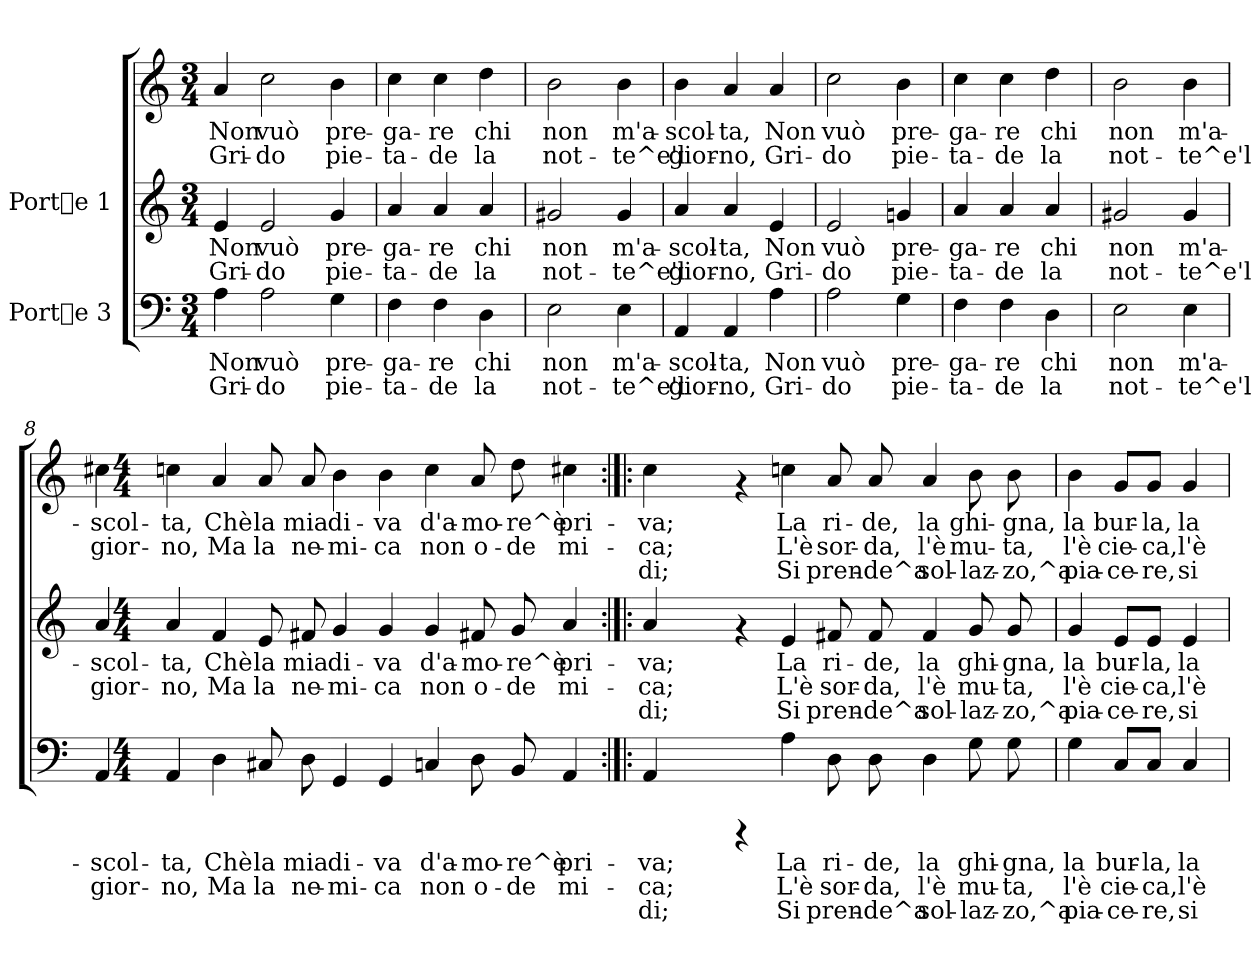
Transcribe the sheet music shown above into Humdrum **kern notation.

**kern	**text	**text	**text	**kern	**text	**text	**text	**kern	**text	**text	**text
*part2	*part2	*part2	*part2	*part1	*part1	*part1	*part1	*part1	*part1	*part1	*part1
*staff3	*staff3	*staff3	*staff3	*staff2	*staff2	*staff2	*staff2	*staff1	*staff1	*staff1	*staff1
*I"Porte 3	*	*	*	*I"Porte 1	*	*	*	*	*	*	*
!!LO:PB:g=z
*stria5	*	*	*	*stria5	*	*	*	*stria5	*	*	*
*clefF4	*	*	*	*clefG2	*	*	*	*clefG2	*	*	*
*M3/4	*	*	*	*M3/4	*	*	*	*M3/4	*	*	*
*MM135	*	*	*	*MM135	*	*	*	*MM135	*	*	*
=1	=1	=1	=1	=1	=1	=1	=1	=1	=1	=1	=1
!	!LO:LY:b:cj	!LO:LY:b:cj	!	!	!LO:LY:b:cj	!LO:LY:b:cj	!	!	!LO:LY:b:cj	!LO:LY:b:cj	!
4A\	Non	Gri-	.	4e/	-Non	Gri-	.	4a/	Non	Gri-	.
!	!LO:LY:b:cj	!LO:LY:b:cj	!	!	!LO:LY:b:cj	!LO:LY:b:cj	!	!	!LO:LY:b:cj	!LO:LY:b:cj	!
2A\	-vuò	do	.	2e/	-vuò	do	.	2cc\	-vuò	do	.
!	!LO:LY:b:cj	!LO:LY:b:cj	!	!	!LO:LY:b:cj	!LO:LY:b:cj	!	!	!LO:LY:b:cj	!LO:LY:b:cj	!
4G\	pre-	-pie-	.	4g/	pre-	-pie-	.	4b\	pre-	-pie-	.
=2	=2	=2	=2	=2	=2	=2	=2	=2	=2	=2	=2
!	!LO:LY:b:cj	!LO:LY:b:cj	!	!	!LO:LY:b:cj	!LO:LY:b:cj	!	!	!LO:LY:b:cj	!LO:LY:b:cj	!
4F\	-ga-	-ta-	.	4a/	ga-	-ta-	.	4cc\	-ga-	-ta-	.
!	!LO:LY:b:cj	!LO:LY:b:cj	!	!	!LO:LY:b:cj	!LO:LY:b:cj	!	!	!LO:LY:b:cj	!LO:LY:b:cj	!
4F\	-re	de	.	4a/	-re	de	.	4cc\	-re	de	.
!	!LO:LY:b:cj	!LO:LY:b:cj	!	!	!LO:LY:b:cj	!LO:LY:b:cj	!	!	!LO:LY:b:cj	!LO:LY:b:cj	!
4D\	chi	la	.	4a/	chi	la	.	4dd\	chi	la	.
=3	=3	=3	=3	=3	=3	=3	=3	=3	=3	=3	=3
!	!LO:LY:b:cj	!LO:LY:b:cj	!	!	!LO:LY:b:cj	!LO:LY:b:cj	!	!	!LO:LY:b:cj	!LO:LY:b:cj	!
2E\	non	not-	.	2g#X/	non	not-	.	2b\	non	not-	.
!	!LO:LY:b:cj	!LO:LY:b:cj	!	!	!LO:LY:b:cj	!LO:LY:b:cj	!	!	!LO:LY:b:cj	!LO:LY:b:cj	!
4E\	-m'a-	-te^e'l	.	4g#/	-m'a-	-te^e'l	.	4b\	-m'a-	-te^e'l	.
=4	=4	=4	=4	=4	=4	=4	=4	=4	=4	=4	=4
!	!LO:LY:b:cj	!LO:LY:b:cj	!	!	!LO:LY:b:cj	!LO:LY:b:cj	!	!	!LO:LY:b:cj	!LO:LY:b:cj	!
4AA/	scol-	-gior-	.	4a/	-scol-	-gior-	.	4b\	scol-	-gior-	.
!	!LO:LY:b:cj	!LO:LY:b:cj	!	!	!LO:LY:b:cj	!LO:LY:b:cj	!	!	!LO:LY:b:cj	!LO:LY:b:cj	!
4AA/	-ta,	no,	.	4a/	-ta,	no,	.	4a/	-ta,	no,	.
!	!LO:LY:b:cj	!LO:LY:b:cj	!	!	!LO:LY:b:cj	!LO:LY:b:cj	!	!	!LO:LY:b:cj	!LO:LY:b:cj	!
4A\	Non	Gri-	.	4e/	Non	Gri-	.	4a/	Non	Gri-	.
=5	=5	=5	=5	=5	=5	=5	=5	=5	=5	=5	=5
!	!LO:LY:b:cj	!LO:LY:b:cj	!	!	!LO:LY:b:cj	!LO:LY:b:cj	!	!	!LO:LY:b:cj	!LO:LY:b:cj	!
2A\	-vuò	do	.	2e/	-vuò	do	.	2cc\	-vuò	do	.
!	!LO:LY:b:cj	!LO:LY:b:cj	!	!	!LO:LY:b:cj	!LO:LY:b:cj	!	!	!LO:LY:b:cj	!LO:LY:b:cj	!
4G\	pre-	-pie-	.	4gn/	pre-	-pie-	.	4b\	pre-	-pie-	.
=6	=6	=6	=6	=6	=6	=6	=6	=6	=6	=6	=6
!	!LO:LY:b:cj	!LO:LY:b:cj	!	!	!LO:LY:b:cj	!LO:LY:b:cj	!	!	!LO:LY:b:cj	!LO:LY:b:cj	!
4F\	-ga-	-ta-	.	4a/	ga-	-ta-	.	4cc\	-ga-	-ta-	.
!	!LO:LY:b:cj	!LO:LY:b:cj	!	!	!LO:LY:b:cj	!LO:LY:b:cj	!	!	!LO:LY:b:cj	!LO:LY:b:cj	!
4F\	-re	de	.	4a/	-re	de	.	4cc\	-re	de	.
!	!LO:LY:b:cj	!LO:LY:b:cj	!	!	!LO:LY:b:cj	!LO:LY:b:cj	!	!	!LO:LY:b:cj	!LO:LY:b:cj	!
4D\	chi	la	.	4a/	chi	la	.	4dd\	chi	la	.
!!LO:LB:g=z
=7	=7	=7	=7	=7	=7	=7	=7	=7	=7	=7	=7
!	!LO:LY:b:cj	!LO:LY:b:cj	!	!	!LO:LY:b:cj	!LO:LY:b:cj	!	!	!LO:LY:b:cj	!LO:LY:b:cj	!
2E\	non	not-	.	2g#X/	non	not-	.	2b\	non	not-	.
!	!LO:LY:b:cj	!LO:LY:b:cj	!	!	!LO:LY:b:cj	!LO:LY:b:cj	!	!	!LO:LY:b:cj	!LO:LY:b:cj	!
4E\	-m'a-	-te^e'l	.	4g#/	-m'a-	-te^e'l	.	4b\	-m'a-	-te^e'l	.
=8	=8	=8	=8	=8	=8	=8	=8	=8	=8	=8	=8
!	!LO:LY:b:cj	!LO:LY:b:cj	!	!	!LO:LY:b:cj	!LO:LY:b:cj	!	!	!LO:LY:b:cj	!LO:LY:b:cj	!
4AA/	scol-	-gior-	.	4a/	-scol-	-gior-	.	4cc#X\	scol-	-gior-	.
*M4/4	*	*	*	*M4/4	*	*	*	*M4/4	*	*	*
*met(c)	*	*	*	*met(c)	*	*	*	*met(c)	*	*	*
!	!LO:LY:b:cj	!LO:LY:b:cj	!	!	!LO:LY:b:cj	!LO:LY:b:cj	!	!	!LO:LY:b:cj	!LO:LY:b:cj	!
4AA/	-ta,	no,	.	4a/	-ta,	no,	.	4cc\	-ta,	no,	.
*	*	*	*	*	*	*	*	*MM180	*	*	*
!	!LO:LY:b:cj	!LO:LY:b:cj	!	!	!LO:LY:b:cj	!LO:LY:b:cj	!	!	!LO:LY:b:cj	!LO:LY:b:cj	!
4D\	Chè	Ma	.	4f/	Chè	Ma	.	4a/	Chè	Ma	.
!	!LO:LY:b:cj	!LO:LY:b:cj	!	!	!LO:LY:b:cj	!LO:LY:b:cj	!	!	!LO:LY:b:cj	!LO:LY:b:cj	!
8C#X/	la	la	.	8e/	la	la	.	8a/	la	la	.
!	!LO:LY:b:cj	!LO:LY:b:cj	!	!	!LO:LY:b:cj	!LO:LY:b:cj	!	!	!LO:LY:b:cj	!LO:LY:b:cj	!
8D\	mia	ne-	.	8f#X/	mia	ne-	.	8a/	mia	ne-	.
!	!LO:LY:b:cj	!LO:LY:b:cj	!	!	!LO:LY:b:cj	!LO:LY:b:cj	!	!	!LO:LY:b:cj	!LO:LY:b:cj	!
4GG/	-di-	-mi-	.	4g/	-di-	-mi-	.	4b\	-di-	-mi-	.
!	!LO:LY:b:cj	!LO:LY:b:cj	!	!	!LO:LY:b:cj	!LO:LY:b:cj	!	!	!LO:LY:b:cj	!LO:LY:b:cj	!
4GG/	-va	ca	.	4g/	-va	ca	.	4b\	-va	ca	.
!	!LO:LY:b:cj	!LO:LY:b:cj	!	!	!LO:LY:b:cj	!LO:LY:b:cj	!	!	!LO:LY:b:cj	!LO:LY:b:cj	!
4C/	d'a-	-non	.	4g/	d'a-	-non	.	4cc\	d'a-	-non	.
!	!LO:LY:b:cj	!LO:LY:b:cj	!	!	!LO:LY:b:cj	!LO:LY:b:cj	!	!	!LO:LY:b:cj	!LO:LY:b:cj	!
8D\	mo-	-o-	.	8f#X/	mo-	-o-	.	8a/	mo-	-o-	.
!	!LO:LY:b:cj	!LO:LY:b:cj	!	!	!LO:LY:b:cj	!LO:LY:b:cj	!	!	!LO:LY:b:cj	!LO:LY:b:cj	!
8BB/	-re^è	de	.	8g/	-re^è	de	.	8dd\	-re^è	de	.
!	!LO:LY:b:cj	!LO:LY:b:cj	!	!	!LO:LY:b:cj	!LO:LY:b:cj	!	!	!LO:LY:b:cj	!LO:LY:b:cj	!
4AA/	pri-	-mi-	.	4a/	pri-	-mi-	.	4cc#X\	pri-	-mi-	.
!!LO:LB:g=z
=9:|!|:	=9:|!|:	=9:|!|:	=9:|!|:	=9:|!|:	=9:|!|:	=9:|!|:	=9:|!|:	=9:|!|:	=9:|!|:	=9:|!|:	=9:|!|:
!	!LO:LY:b:cj	!LO:LY:b:cj	!LO:LY:b:cj	!	!LO:LY:b:cj	!LO:LY:b:cj	!LO:LY:b:cj	!	!LO:LY:b:cj	!LO:LY:b:cj	!LO:LY:b:cj
4AA/	-va;	ca;	di;	4a/	va;	ca;	di;	4cc\	-va;	ca;	di;
4ryy	.	.	.	4ryy	.	.	.	4ryy	.	.	.
4rCCC	.	.	.	4rf	.	.	.	4rf	.	.	.
!	!LO:LY:a:cj	!LO:LY:a:cj	!LO:LY:a:cj	!	!LO:LY:a:cj	!LO:LY:a:cj	!LO:LY:a:cj	!	!LO:LY:a:cj	!LO:LY:a:cj	!LO:LY:a:cj
4A\	La	L'è	Si	4e/	La	L'è	Si	4ccn\	La	L'è	Si
!	!LO:LY:a:cj	!LO:LY:a:cj	!LO:LY:a:cj	!	!LO:LY:a:cj	!LO:LY:a:cj	!LO:LY:a:cj	!	!LO:LY:a:cj	!LO:LY:a:cj	!LO:LY:a:cj
8D\	ri-	-sor-	-pren-	8f#X/	ri-	-sor-	-pren-	8a/	ri-	-sor-	-pren-
!	!LO:LY:a:cj	!LO:LY:a:cj	!LO:LY:a:cj	!	!LO:LY:a:cj	!LO:LY:a:cj	!LO:LY:a:cj	!	!LO:LY:a:cj	!LO:LY:a:cj	!LO:LY:a:cj
8D\	-de,	da,	de^a	8f#/	-de,	da,	de^a	8a/	-de,	da,	de^a
!	!LO:LY:a:cj	!LO:LY:a:cj	!LO:LY:a:cj	!	!LO:LY:a:cj	!LO:LY:a:cj	!LO:LY:a:cj	!	!LO:LY:a:cj	!LO:LY:a:cj	!LO:LY:a:cj
4D\	la	l'è	sol-	4f#/	la	l'è	sol-	4a/	la	l'è	sol-
!	!LO:LY:a:cj	!LO:LY:a:cj	!LO:LY:a:cj	!	!LO:LY:a:cj	!LO:LY:a:cj	!LO:LY:a:cj	!	!LO:LY:a:cj	!LO:LY:a:cj	!LO:LY:a:cj
8G\	-ghi-	-mu-	-laz-	8g/	-ghi-	-mu-	-laz-	8b\	-ghi-	-mu-	-laz-
!	!LO:LY:a:cj	!LO:LY:a:cj	!LO:LY:a:cj	!	!LO:LY:a:cj	!LO:LY:a:cj	!LO:LY:a:cj	!	!LO:LY:a:cj	!LO:LY:a:cj	!LO:LY:a:cj
8G\	-gna,	ta,	zo,^a	8g/	-gna,	ta,	zo,^a	8b\	-gna,	ta,	zo,^a
!!LO:LB:g=z
=10	=10	=10	=10	=10	=10	=10	=10	=10	=10	=10	=10
!	!LO:LY:b:cj	!LO:LY:b:cj	!LO:LY:b:cj	!	!LO:LY:b:cj	!LO:LY:b:cj	!LO:LY:b:cj	!	!LO:LY:b:cj	!LO:LY:b:cj	!LO:LY:b:cj
4G\	la	l'è	pia-	4g/	la	l'è	pia-	4b\	la	l'è	pia-
!	!LO:LY:b:cj	!LO:LY:b:cj	!LO:LY:b:cj	!	!LO:LY:b:cj	!LO:LY:b:cj	!LO:LY:b:cj	!	!LO:LY:b:cj	!LO:LY:b:cj	!LO:LY:b:cj
8C/L	-bur-	-cie-	-ce-	8e/L	-bur-	-cie-	-ce-	8g/L	-bur-	-cie-	-ce-
!	!LO:LY:b:cj	!LO:LY:b:cj	!LO:LY:b:cj	!	!LO:LY:b:cj	!LO:LY:b:cj	!LO:LY:b:cj	!	!LO:LY:b:cj	!LO:LY:b:cj	!LO:LY:b:cj
8C/J	-la,	ca,	re,	8e/J	-la,	ca,	re,	8g/J	-la,	ca,	re,
!	!LO:LY:b:cj	!LO:LY:b:cj	!LO:LY:b:cj	!	!LO:LY:b:cj	!LO:LY:b:cj	!LO:LY:b:cj	!	!LO:LY:b:cj	!LO:LY:b:cj	!LO:LY:b:cj
4C/	la	l'è	si	4e/	la	l'è	si	4g/	la	l'è	si
=	=	=	=	=	=	=	=	=	=	=	=
*-	*-	*-	*-	*-	*-	*-	*-	*-	*-	*-	*-
